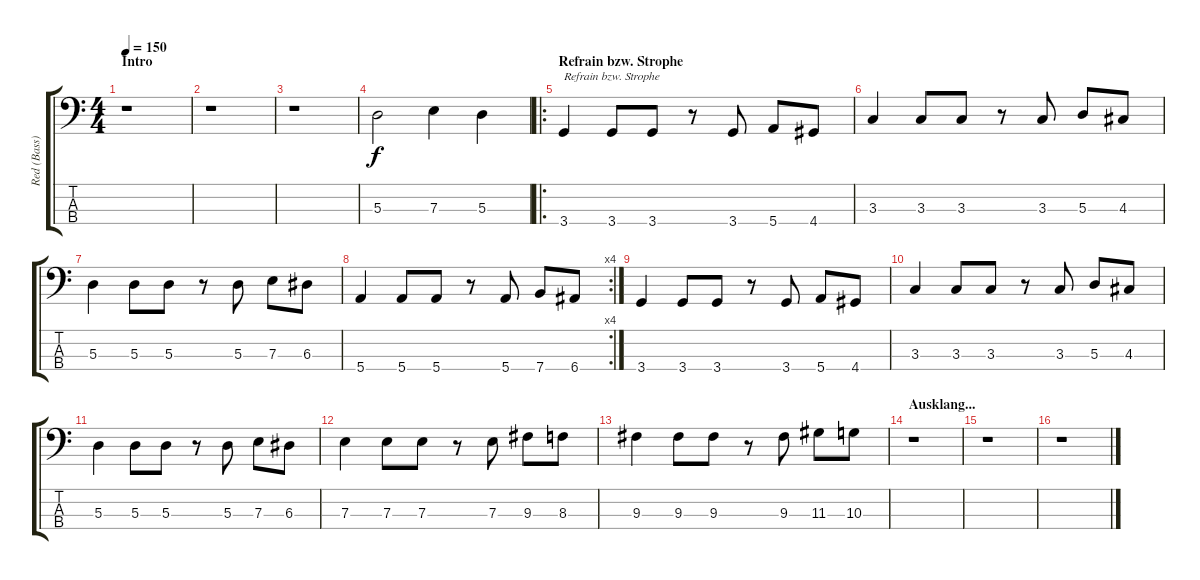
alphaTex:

\track ("Red (Bass)" "Red (Bass)") {instrument electricbasspick}
\staff {score tabs}
\tuning (G2 D2 A1 E1) {hide}
\ts (4 4)
\section ("" "Intro")
\tempo 150
\clef f4
\ks c
r.1{dy f instrument electricbasspick} |
r.1 |
r.1 |
5.3.2 7.3.4 5.3.4 |
\ro
\section ("" "Refrain bzw. Strophe")
3.4.4{txt "Refrain bzw. Strophe"} 3.4.8 3.4.8 r.8 3.4.8 5.4.8 4.4.8 |
3.3.4 3.3.8 3.3.8 r.8 3.3.8 5.3.8 4.3.8 |
5.3.4 5.3.8 5.3.8 r.8 5.3.8 7.3.8 6.3.8 |
\rc 4
5.4.4 5.4.8 5.4.8 r.8 5.4.8 7.4.8 6.4.8 |
3.4.4 3.4.8 3.4.8 r.8 3.4.8 5.4.8 4.4.8 |
3.3.4 3.3.8 3.3.8 r.8 3.3.8 5.3.8 4.3.8 |
5.3.4 5.3.8 5.3.8 r.8 5.3.8 7.3.8 6.3.8 |
7.3.4 7.3.8 7.3.8 r.8 7.3.8 9.3.8 8.3.8 |
9.3.4 9.3.8 9.3.8 r.8 9.3.8 11.3.8 10.3.8 |
\section ("" "Ausklang...")
r.1 |
r.1 |
r.1
